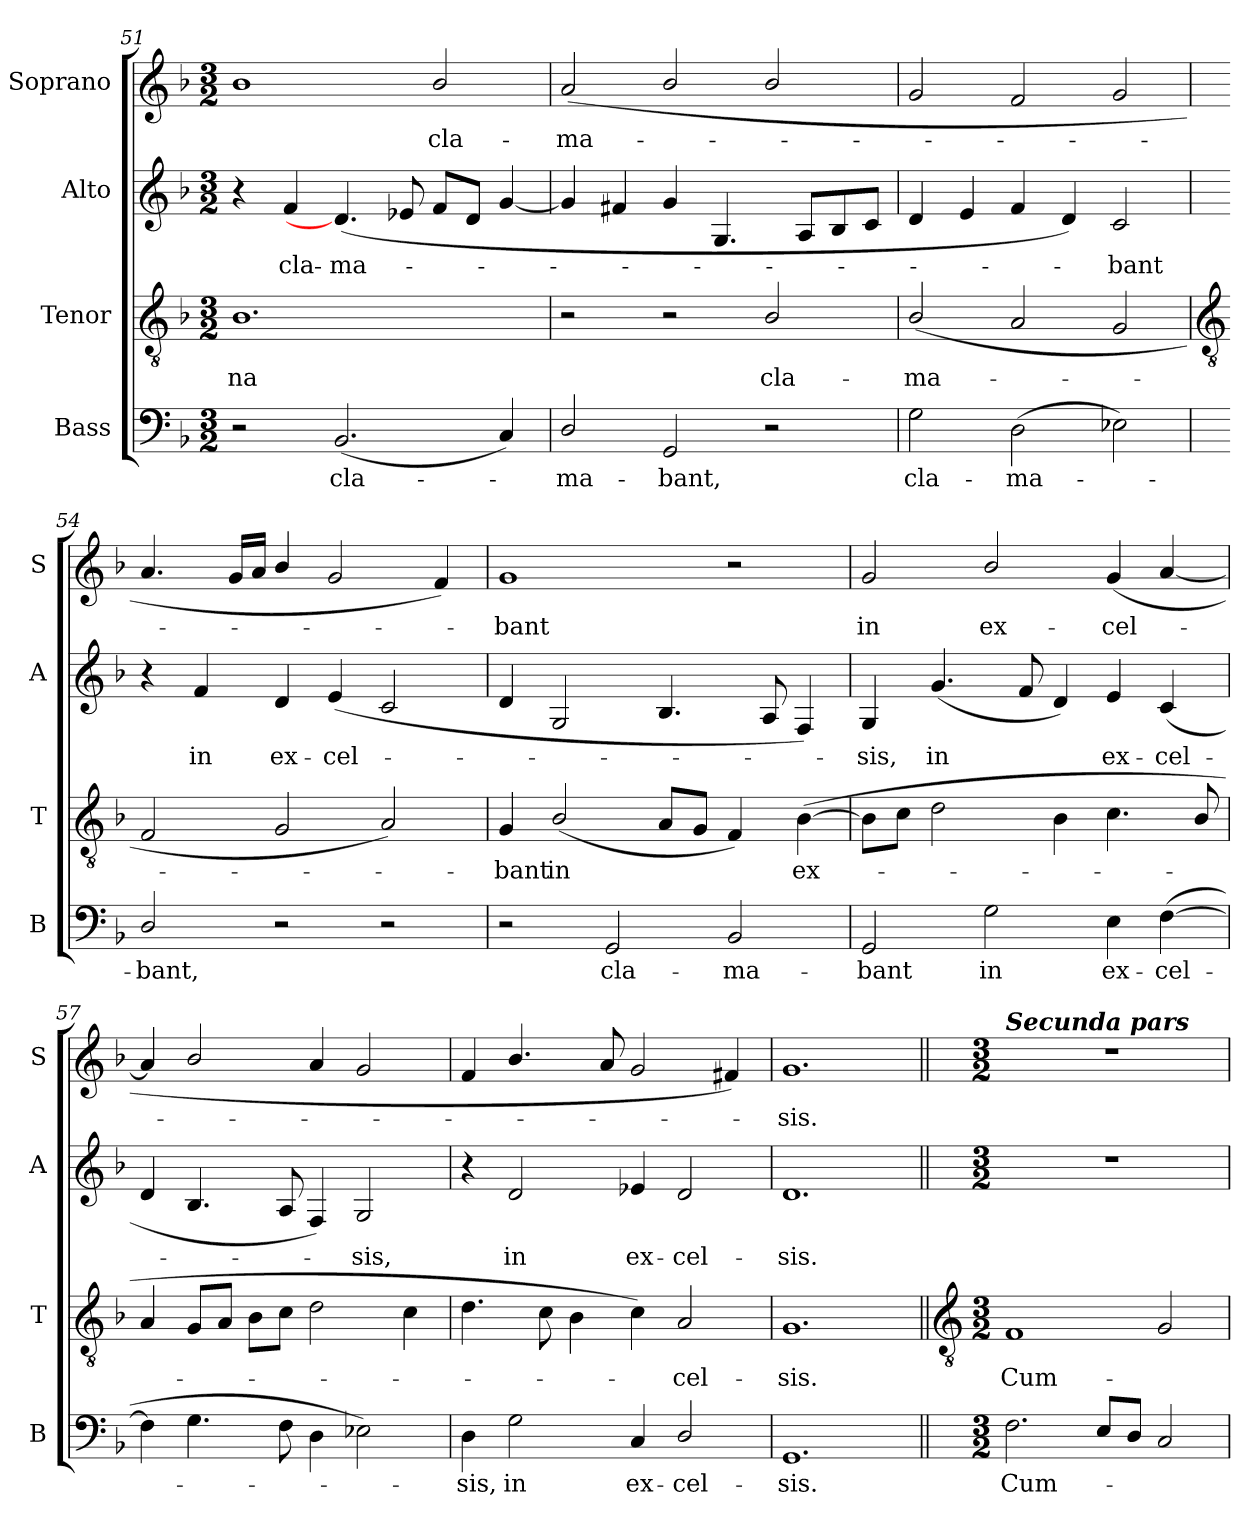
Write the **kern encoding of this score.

**kern	**text	**kern	**text	**kern	**text	**kern	**text
*part4	*part4	*part3	*part3	*part2	*part2	*part1	*part1
*staff4	*staff4	*staff3	*staff3	*staff2	*staff2	*staff1	*staff1
*I"Bass	*	*I"Tenor	*	*I"Alto	*	*I"Soprano	*
*I'B	*	*I'T	*	*I'A	*	*I'S	*
*clefF4	*	*clefGv2	*	*clefG2	*	*clefG2	*
*k[b-]	*	*k[b-]	*	*k[b-]	*	*k[b-]	*
*F:	*	*F:	*	*F:	*	*F:	*
*M3/2	*	*M3/2	*	*M3/2	*	*M3/2	*
=51	=51	=51	=51	=51	=51	=51	=51
!	!	!	!LO:LY:b	!	!	!	!
2r	.	1.B-/	-na	4r	.	1b-/	.
!	!	!	!	!	!LO:LY:b	!	!
.	.	.	.	4f	cla-	.	.
!	!LO:LY:b	!	!	!	!LO:LY:b	!	!
(<2.BB-	cla-	.	.	(<4.d]	-ma-	.	.
.	.	.	.	8e-	.	.	.
!	!	!	!	!	!	!	!LO:LY:b
.	.	.	.	8fL	.	2b-/	cla-
.	.	.	.	8dJ	.	.	.
4C)	.	.	.	[4g	.	.	.
=52	=52	=52	=52	=52	=52	=52	=52
!	!LO:LY:b	!	!	!	!	!	!LO:LY:b
2D/	ma-	2r	.	4g]	.	(<2a	-ma-
.	.	.	.	4f#	.	.	.
!	!LO:LY:b	!	!	!	!	!	!
2GG	-bant,	2r	.	4g	.	2b-/	.
.	.	.	.	4.G	.	.	.
!	!	!	!LO:LY:b	!	!	!	!
2r	.	2B-/	cla-	.	.	2b-/	.
.	.	.	.	8AL	.	.	.
.	.	.	.	8B-	.	.	.
.	.	.	.	8cJ	.	.	.
=53	=53	=53	=53	=53	=53	=53	=53
!	!LO:LY:b	!	!LO:LY:b	!	!	!	!
2G	cla-	(<2B-/	-ma-	4d	.	2g	.
.	.	.	.	4e	.	.	.
!	!LO:LY:b	!	!	!	!	!	!
(>2D	-ma-	2A	.	4f	.	2f	.
.	.	.	.	4d)	.	.	.
!	!	!	!	!	!LO:LY:b	!	!
2E-X)	.	2G	.	2c	bant	2g	.
!!LO:LB:g=z
=54	=54	=54	=54	=54	=54	=54	=54
*	*	*clefGv2	*	*	*	*	*
!	!LO:LY:b	!	!	!	!	!	!
2D/	bant,	2F	.	4r	.	4.a	.
!	!	!	!	!	!LO:LY:b	!	!
.	.	.	.	4f	in	.	.
.	.	.	.	.	.	16gLL	.
.	.	.	.	.	.	16aJJ	.
!	!	!	!	!	!LO:LY:b	!	!
2r	.	2G	.	4d	ex-	4b-/	.
!	!	!	!	!	!LO:LY:b	!	!
.	.	.	.	(<4e	-cel-	2g	.
2r	.	2A)	.	2c	.	.	.
.	.	.	.	.	.	4f)	.
=55	=55	=55	=55	=55	=55	=55	=55
!	!	!	!LO:LY:b	!	!	!	!LO:LY:b
2r	.	4G	bant	4d	.	1g	bant
!	!	!	!LO:LY:b	!	!	!	!
.	.	(<2B-/	in	2G	.	.	.
!	!LO:LY:b	!	!	!	!	!	!
2GG	cla-	.	.	.	.	.	.
.	.	8AL	.	4.B-	.	.	.
.	.	8GJ	.	.	.	.	.
!	!LO:LY:b	!	!	!	!	!	!
2BB-	-ma-	4F)	.	.	.	2r	.
.	.	.	.	8A	.	.	.
!	!	!	!LO:LY:b	!	!	!	!
.	.	(>[4B-	ex-	4F)	.	.	.
=56	=56	=56	=56	=56	=56	=56	=56
!	!LO:LY:b	!	!	!	!LO:LY:b	!	!LO:LY:b
2GG	-bant	8B-L]	.	4G	sis,	2g	in
.	.	8cJ	.	.	.	.	.
!	!	!	!	!	!LO:LY:b	!	!
.	.	2d	.	(<4.g	in	.	.
!	!LO:LY:b	!	!	!	!	!	!LO:LY:b
2G	in	.	.	.	.	2b-/	ex-
.	.	.	.	8f	.	.	.
.	.	4B-	.	4d)	.	.	.
!	!LO:LY:b	!	!	!	!LO:LY:b	!	!LO:LY:b
4E	ex-	4.c	.	4e	ex-	(<4g	-cel-
!	!LO:LY:b	!	!	!	!LO:LY:b	!	!
(>[4F	-cel-	.	.	(<4c	-cel-	[4a	.
.	.	8B-/	.	.	.	.	.
=57	=57	=57	=57	=57	=57	=57	=57
4F]	.	4A	.	4d	.	4a]	.
4.G	.	8GL	.	4.B-	.	2b-/	.
.	.	8AJ	.	.	.	.	.
.	.	8B-L	.	.	.	.	.
8F	.	8cJ	.	8A	.	.	.
4D	.	2d	.	4F)	.	4a	.
!	!	!	!	!	!LO:LY:b	!	!
2E-X)	.	.	.	2G	sis,	2g	.
.	.	4c	.	.	.	.	.
=58	=58	=58	=58	=58	=58	=58	=58
!	!LO:LY:b	!	!	!	!	!	!
4D	sis,	4.d	.	4r	.	4f	.
!	!LO:LY:b	!	!	!	!LO:LY:b	!	!
2G	in	.	.	2d	in	4.b-/	.
.	.	8c	.	.	.	.	.
.	.	4B-	.	.	.	.	.
.	.	.	.	.	.	8a	.
!	!LO:LY:b	!	!	!	!LO:LY:b	!	!
4C	ex-	4c)	.	4e-X	ex-	2g	.
!	!LO:LY:b	!	!LO:LY:b	!	!LO:LY:b	!	!
2D/	-cel-	2A	cel-	2d	-cel-	.	.
.	.	.	.	.	.	4f#)	.
=59	=59	=59	=59	=59	=59	=59	=59
!	!LO:LY:b	!	!LO:LY:b	!	!LO:LY:b	!	!LO:LY:b
1.GG	-sis.	1.G	-sis.	1.d	-sis.	1.g	sis.
!!LO:LB:g=z
=60||	=60||	=60||	=60||	=60||	=60||	=60||	=60||
*	*	*clefGv2	*	*	*	*	*
*M3/2	*	*M3/2	*	*M3/2	*	*M3/2	*
!	!	!	!	!	!	!LO:TX:a:Bi:t=Secunda pars	!
!	!LO:LY:b	!	!LO:LY:b	!	!	!	!
2.F	Cum-	1F	Cum-	1.r	.	1.r	.
8E/L	.	.	.	.	.	.	.
8D/J	.	.	.	.	.	.	.
2C	.	2G	.	.	.	.	.
=	=	=	=	=	=	=	=
*-	*-	*-	*-	*-	*-	*-	*-
